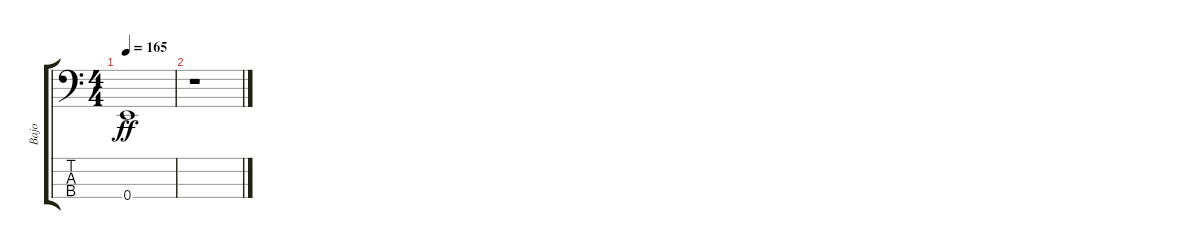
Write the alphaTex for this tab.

\track ("Bajo" "Bajo") {instrument electricbassfinger}
\staff {score tabs}
\tuning (G2 D2 A1 E1) {hide}
\ts (4 4)
\tempo 165
\clef f4
\ks c
0.4.1{dy ff} |
r.1
